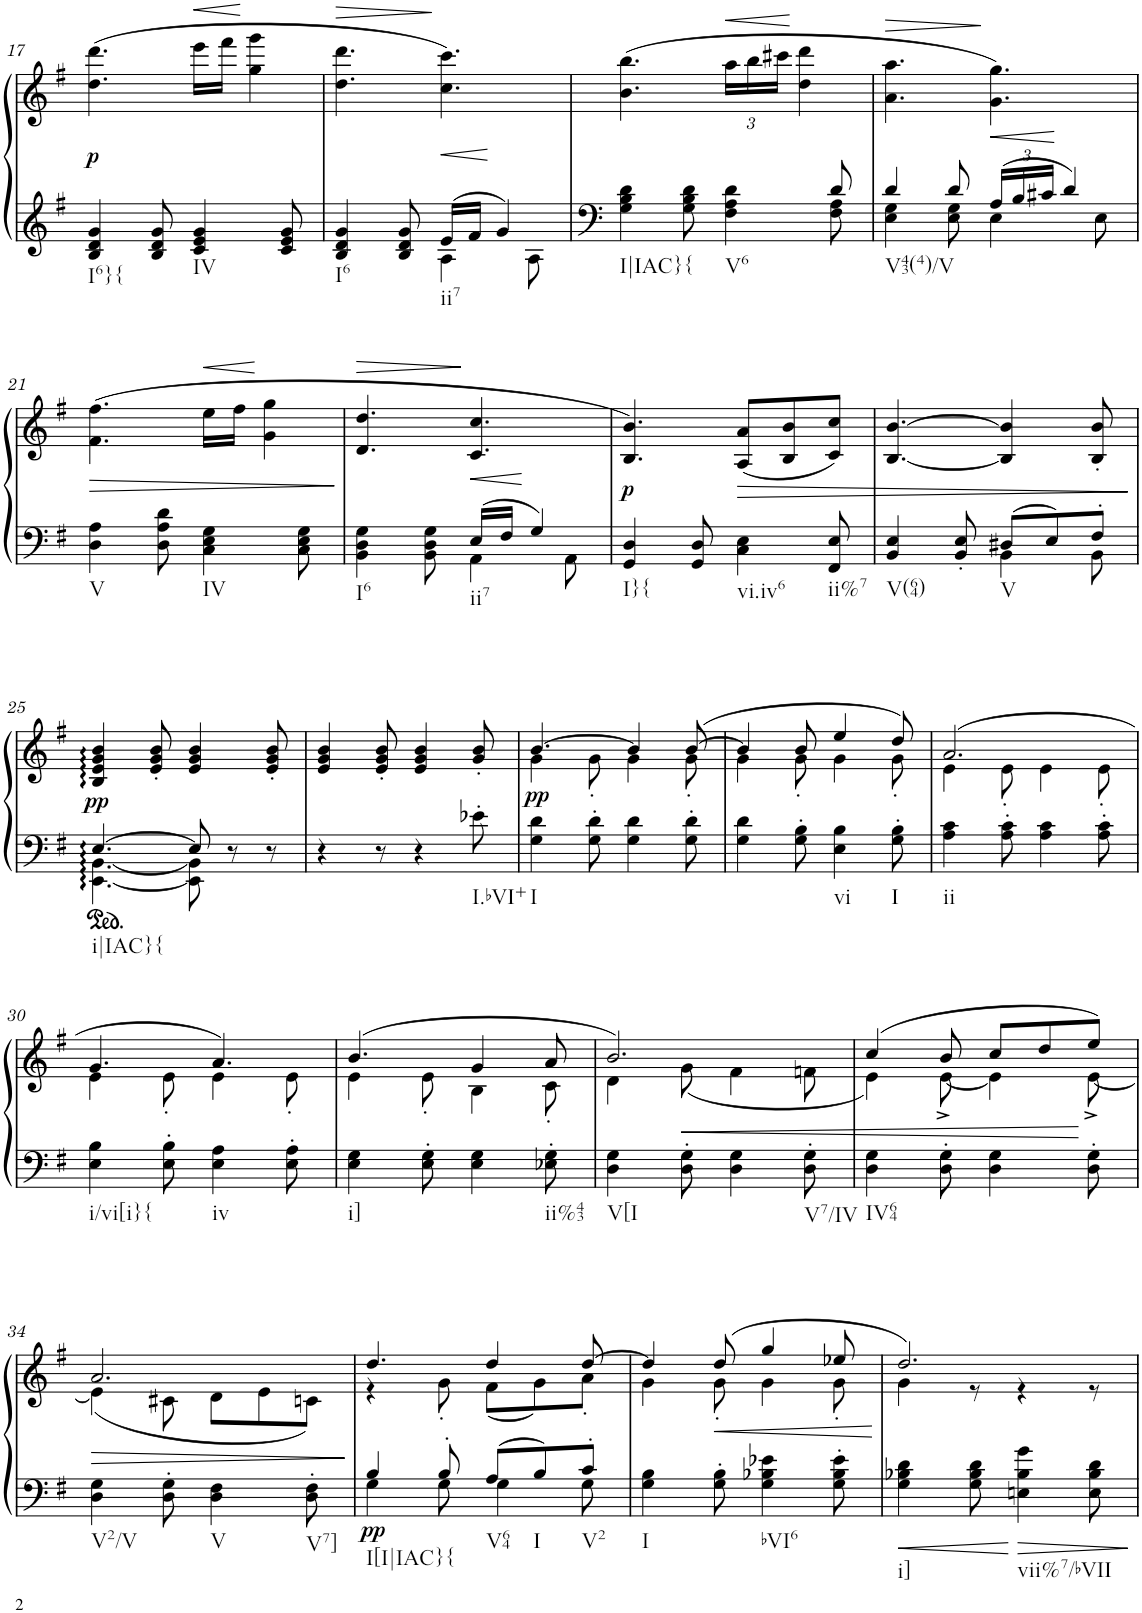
**kern	**kern	**dynam
*part1	*part1	*part1
*staff2	*staff1	*staff1/2
*I"Piano	*	*
*I'Pno.	*	*
!!LO:PB:g=z
*clefG2	*clefG2	*
*k[f#]	*k[f#]	*
*M6/8	*M6/8	*
=17	=17	=17
!LO:TX:b:t=I6}{	!	!
!	!	!LO:DY:b
4B/ 4d/ 4g/	(4.dd\ 4.ddd\	p
8B/ 8d/ 8g/	.	.
!LO:TX:b:t=IV	!	!
!	!	!LO:HP:b
4c/ 4e/ 4g/	16eee\LL	<
.	16fff#\JJ	.
.	4gg\ 4ggg\	[
8c/ 8e/ 8g/	.	.
=18	=18	=18
*^	*	*
!LO:TX:b:t=I6	!	!	!
!	!	!	!LO:HP:b
4B/ 4d/ 4g/	4.ryy	4.dd\ 4.ddd\	>
8B/ 8d/ 8g/	.	.	.
!LO:TX:b:t=ii7	!	!	!
16e/LL	4A\	4.cc\ 4.ccc\)	]
16f#/JJ	.	.	.
4g/	.	.	.
.	8A\	.	.
=19	=19	=19	=19
!LO:TX:b:t=I|IAC}{	!	!	!
4G\ 4B\ 4d\	8ryy	(4.b\ 4.bb\	.
*v	*v	*	*
8G\ 8B\ 8d\	.	.
*	*Xbrackettup	*
!LO:TX:b:t=V6	!	!
!	!	!LO:HP:b
4F#\ 4A\ 4d\	24aa\LL	<
.	24bb\	.
.	24ccc#X\JJ	.
.	4dd\ 4ddd\	[
*^	*	*
8d/	8F#\ 8A\	.	.
=20	=20	=20	=20
!LO:TX:b:t=V43(4)/V	!	!	!
!	!	!	!LO:HP:b
4d/	4E\ 4G\	4.a\ 4.aa\	>
8d/	8E\ 8G\	.	.
*Xbrackettup	*	*	*
24A/LL	4E\	4.g\ 4.gg\)	]
24B/	.	.	.
24c#X/JJ	.	.	.
4d/	.	.	.
.	8E\	.	.
!!LO:LB:g=z
=21	=21	=21	=21
!LO:TX:b:t=V	!	!	!
!	!	!	!LO:HP:b
*v	*v	*	*
4D\ 4A\	(4.f#\ 4.ff#\	>
8D\ 8A\ 8d\	.	.
!LO:TX:b:t=IV	!	!
!	!	!LO:HP:b
4C\ 4E\ 4G\	16ee\LL	<
.	16ff#\JJ	.
.	4g\ 4gg\	[
8C\ 8E\ 8G\	.	.
.	.	]
=22	=22	=22
*^	*	*
!LO:TX:b:t=I6	!	!	!
!	!	!	!LO:HP:b
4BB\ 4D\ 4G\	4.ryy	4.d/ 4.dd/	>
8BB\ 8D\ 8G\	.	.	.
!LO:TX:b:t=ii7	!	!	!
16E/LL	4AA\	4.c/ 4.cc/	]
16F#/JJ	.	.	.
4G/	.	.	.
.	8AA\	.	.
=23	=23	=23	=23
!LO:TX:b:t=I}{	!	!	!
!	!	!	!LO:DY:b
*v	*v	*	*
4GG/ 4D/	4.B/ 4.b/)	p
8GG/ 8D/	.	.
!LO:TX:b:t=vi.iv6	!	!
!	!	!LO:HP:b
4C\ 4E\	(8A/ 8a/L	>
.	8B/ 8b/	.
!LO:TX:b:t=ii%7	!	!
8FF#/ 8E/	8c/ 8cc/J)	.
=24	=24	=24
*^	*	*
!LO:TX:b:t=V(64)	!	!	!
4BB/ 4E/	4.ryy	[4.B/ [4.b/	.
8BB/' 8E/'	.	.	.
!LO:TX:b:t=V	!	!	!
8D#X/L	4BB\	4B/] 4b/]	.
8E/	.	.	.
8F#'/J	8BB\	8B/' 8b/'	.
*v	*v	*	*
.	.	]
!!LO:LB:g=z
=25	=25	=25
*^	*	*
!LO:TX:b:t=i|IAC}{	!	!	!
!	!	!	!LO:DY:b
[4.E/	[4.EE\: [4.BB\:	4B/ 4e/ 4g/ 4b/	pp
.	.	8e/' 8g/' 8b/'	.
8E/]	8EE\] 8BB\]	4e/ 4g/ 4b/	.
8r	4ryy	.	.
8r	.	8e/' 8g/' 8b/'	.
*v	*v	*	*
=26	=26	=26
4r	4e/ 4g/ 4b/	.
8r	8e/' 8g/' 8b/'	.
4r	4e/ 4g/ 4b/	.
!LO:TX:b:t=I.bVI+	!	!
8e-X'\	8g/' 8b/'	.
=27	=27	=27
*	*^	*
!LO:TX:b:t=I	!	!	!
!	!	!	!LO:DY:b
4G\ 4d\	[4.b/	4g\	pp
8G\' 8d\'	.	8g'\	.
4G\ 4d\	4b/]	4g\	.
8G\' 8d\'	([8b/	8g'\	.
=28	=28	=28	=28
4G\ 4d\	4b/]	4g\	.
8G\' 8B\'	8b/	8g'\	.
!LO:TX:b:t=vi	!	!	!
4E\ 4B\	4ee/	4g\	.
!LO:TX:b:t=I	!	!	!
8G\' 8B\'	8dd/)	8g'\	.
=29	=29	=29	=29
!LO:TX:b:t=ii	!	!	!
4A\ 4c\	(2.a/	4e\	.
8A\' 8c\'	.	8e'\	.
4A\ 4c\	.	4e\	.
8A\' 8c\'	.	8e'\	.
!!LO:LB:g=z	!!
=30	=30	=30	=30
!LO:TX:b:t=i/vi[i}{	!	!	!
4E\ 4B\	4.g/	4e\	.
8E\' 8B\'	.	8e'\	.
!LO:TX:b:t=iv	!	!	!
4E\ 4A\	4.a/)	4e\	.
8E\' 8A\'	.	8e'\	.
=31	=31	=31	=31
!LO:TX:b:t=i]	!	!	!
4E\ 4G\	(4.b/	4e\	.
8E\' 8G\'	.	8e'\	.
4E\ 4G\	4g/	4B\	.
!LO:TX:b:t=ii%43	!	!	!
8E-X\' 8G\'	8a/	8c'\	.
=32	=32	=32	=32
!LO:TX:b:t=V[I	!	!	!
4D\ 4G\	2.b/)	4d\	.
!	!	!	!LO:HP:b
8D\' 8G\'	.	(8g\	<
4D\ 4G\	.	4f#\	.
!LO:TX:b:t=V7/IV	!	!	!
8D\' 8G\'	.	8fn\	.
=33	=33	=33	=33
!LO:TX:b:t=IV64	!	!	!
4D\ 4G\	(4cc/	4e\)	.
8D\' 8G\'	8b/	[8e^\	.
4D\ 4G\	8cc/L	4e\]	.
.	8dd/	.	.
8D\' 8G\'	8ee/J)	[8e^\	[
!!LO:LB:g=z	!!
=34	=34	=34	=34
!LO:TX:b:t=V2/V	!	!	!
!	!	!	!LO:HP:b
4D\ 4G\	2.a/	(4e\]	>
8D\' 8G\'	.	8c#X\	.
!LO:TX:b:t=V	!	!	!
4D\ 4F#\	.	8d\L	.
.	.	8e\	.
!LO:TX:b:t=V7]	!	!	!
8D\' 8F#\'	.	8cn\J)	.
*	*v	*v	*
.	.	]
=35	=35	=35
*^	*^	*
!LO:TX:b:t=I[I|IAC}{	!	!	!	!
!	!	!	!	!LO:DY:b=2
4B/	4G\	4.dd/	4r	pp
8B'/	8G\	.	8g'\	.
!LO:TX:b:t=V64	!	!	!	!
8A/L	4G\	4dd/	(8f#\L	.
!LO:TX:b:t=I	!	!	!	!
8B/	.	.	8g\)	.
!LO:TX:b:t=V2	!	!	!	!
8c'/J	8G\	[8dd/	8a'\J	.
=36	=36	=36	=36	=36
!LO:TX:b:t=I	!	!	!	!
*v	*v	*	*	*
4G\ 4B\	4dd/]	4g\	.
!	!	!	!LO:HP:b
8G\' 8B\'	(8dd/	8g'\	<
!LO:TX:b:t=bVI6	!	!	!
4G\ 4B-X\ 4e-X\	4gg/	4g\	.
8G\' 8B-\' 8e-\'	8ee-X/	8g'\	.
*	*v	*v	*
.	.	[
=37	=37	=37
*	*^	*
!LO:TX:b:t=i]	!	!	!
4G\ 4B-X\ 4d\	2.dd/)	4g\	.
8G\ 8B-\ 8d\	.	8r	.
!LO:TX:b:t=vii%7/bVII	!	!	!
4En\ 4B-\ 4g\	.	4r	.
8E\ 8B-\ 8d\	.	8r	.
*	*v	*v	*
=	=	=
*-	*-	*-
